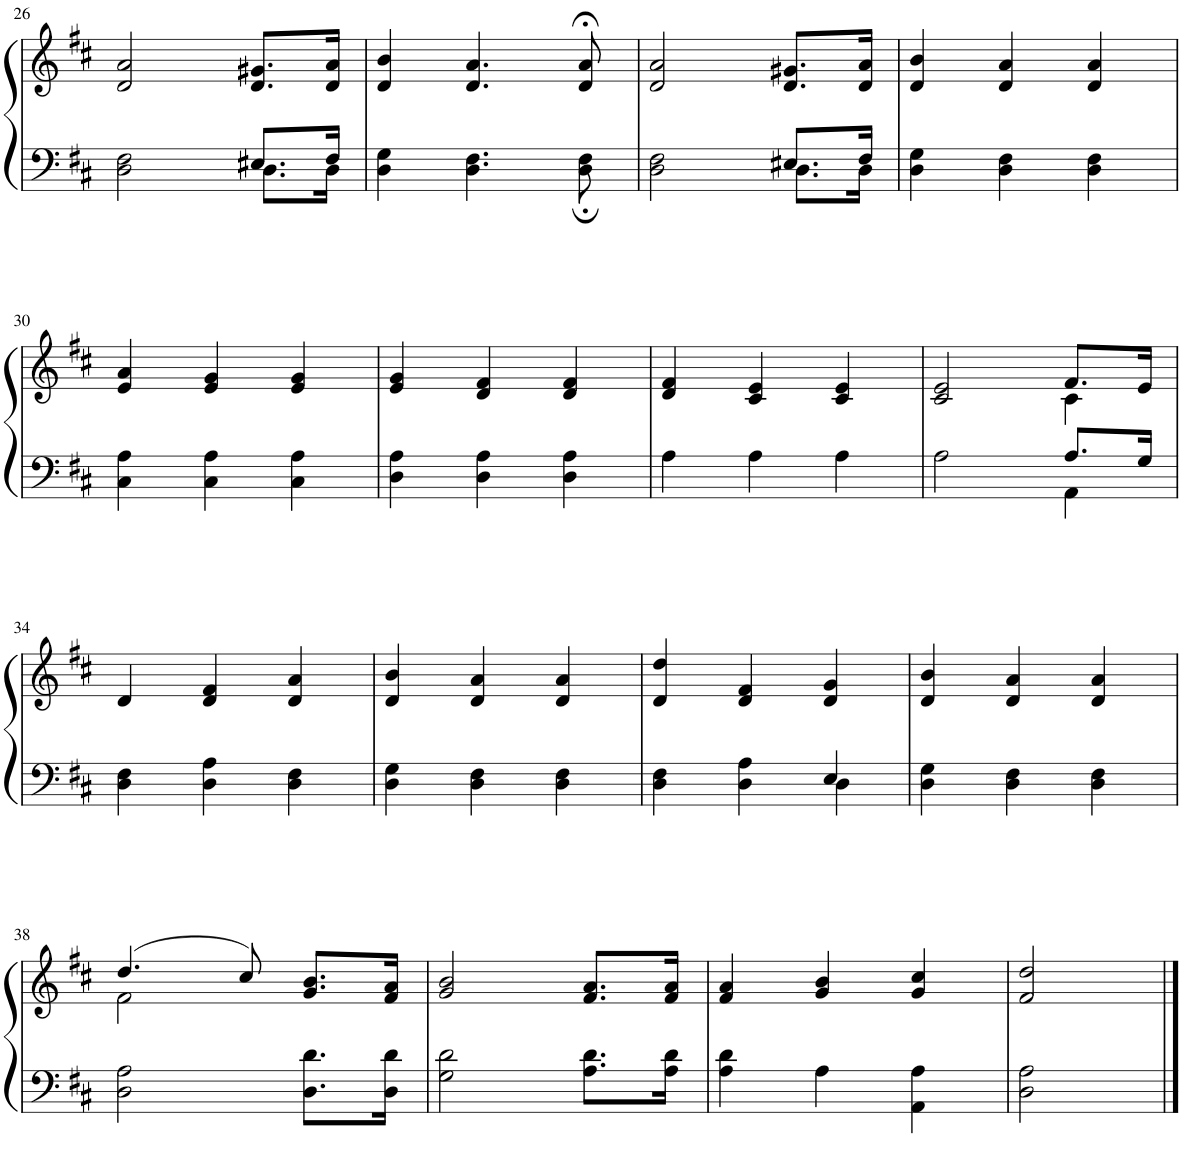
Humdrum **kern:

**kern	**kern
*part1	*part1
*staff2	*staff1
*I"Piano de cola	*
*I'Pno.	*
!!LO:PB:g=z
*clefF4	*clefG2
*k[f#c#]	*k[f#c#]
*M3/4	*M3/4
=26	=26
*^	*
2D\ 2F#\	2ryy	2d/ 2a/
8.E#X/L	8.D\L	8.d/ 8.g#X/L
16F#/Jk	16D\Jk	16d/ 16a/Jk
*v	*v	*
=27	=27
4D\ 4G\	4d/ 4b/
4.D\ 4.F#\	4.d/ 4.a/
8D\; 8F#\;	8d/;< 8a/;<
=28	=28
*^	*
2D\ 2F#\	2ryy	2d/ 2a/
8.E#X/L	8.D\L	8.d/ 8.g#X/L
16F#/Jk	16D\Jk	16d/ 16a/Jk
*v	*v	*
=29	=29
4D\ 4G\	4d/ 4b/
4D\ 4F#\	4d/ 4a/
4D\ 4F#\	4d/ 4a/
!!LO:LB:g=z
=30	=30
4C#\ 4A\	4e/ 4a/
4C#\ 4A\	4e/ 4g/
4C#\ 4A\	4e/ 4g/
=31	=31
4D\ 4A\	4e/ 4g/
4D\ 4A\	4d/ 4f#/
4D\ 4A\	4d/ 4f#/
=32	=32
4A\	4d/ 4f#/
4A\	4c#/ 4e/
4A\	4c#/ 4e/
=33	=33
*^	*^
2A\	2ryy	2c#/ 2e/	2ryy
8.A/L	4AA\	8.f#/L	4c#\
16G/Jk	.	16e/Jk	.
*v	*v	*	*
*	*v	*v
!!LO:LB:g=z
=34	=34
4D\ 4F#\	4d/
4D\ 4A\	4d/ 4f#/
4D\ 4F#\	4d/ 4a/
=35	=35
4D\ 4G\	4d/ 4b/
4D\ 4F#\	4d/ 4a/
4D\ 4F#\	4d/ 4a/
=36	=36
*^	*
4D\ 4F#\	2ryy	4d/ 4dd/
4D\ 4A\	.	4d/ 4f#/
4E/	4D\	4d/ 4g/
*v	*v	*
=37	=37
4D\ 4G\	4d/ 4b/
4D\ 4F#\	4d/ 4a/
4D\ 4F#\	4d/ 4a/
!!LO:LB:g=z
=38	=38
*	*^
2D\ 2A\	(4.dd/	2f#\
.	8cc#/)	.
8.D\ 8.d\L	8.g/ 8.b/L	4ryy
16D\ 16d\Jk	16f#/ 16a/Jk	.
*	*v	*v
=39	=39
2G\ 2d\	2g/ 2b/
8.A\ 8.d\L	8.f#/ 8.a/L
16A\ 16d\Jk	16f#/ 16a/Jk
=40	=40
4A\ 4d\	4f#/ 4a/
4A\	4g/ 4b/
4AA\ 4A\	4g/ 4cc#/
=41	=41
2D\ 2A\	2f#/ 2dd/
==	==
*-	*-
